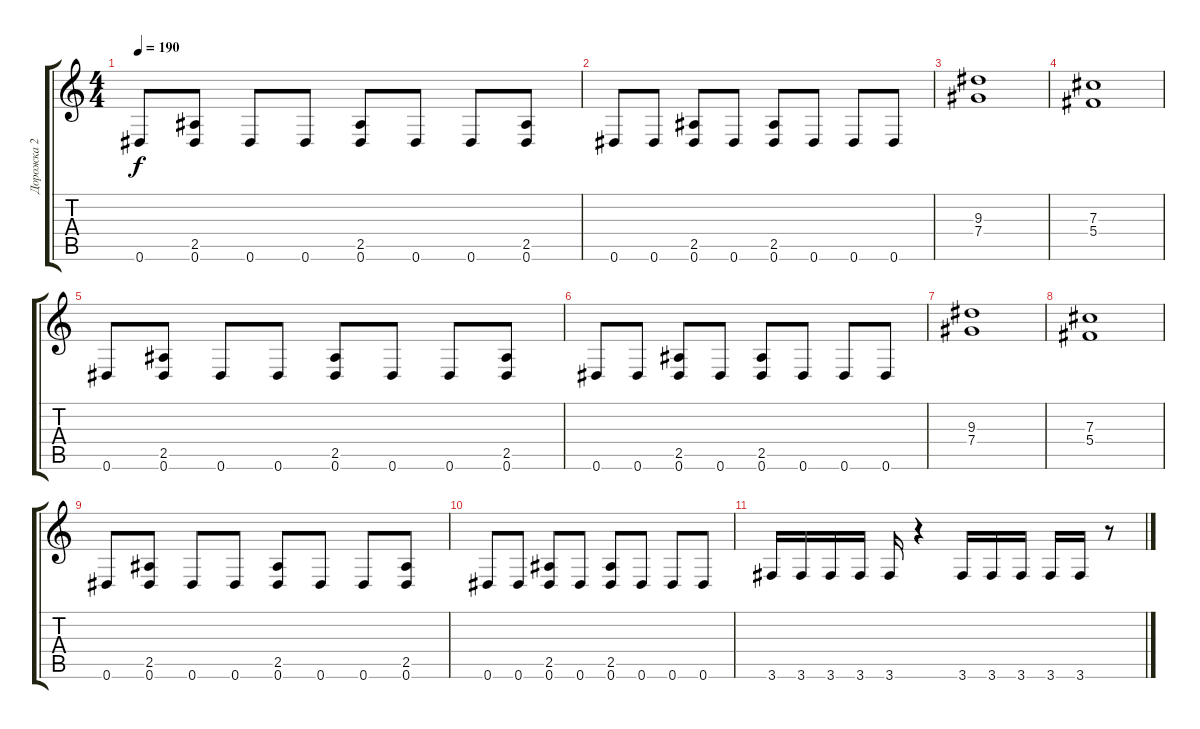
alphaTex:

\track ("Дорожка 2" "Дорожка 2") {instrument distortionguitar}
\staff {score tabs}
\tuning (Eb4 Bb3 Gb3 Db3 Ab2 Eb2) {hide}
\ts (4 4)
\tempo 190
\clef g2
\ks c
0.6.8{dy f} (2.5 0.6).8 0.6.8 0.6.8 (2.5 0.6).8 0.6.8 0.6.8 (2.5 0.6).8 |
0.6.8 0.6.8 (2.5 0.6).8 0.6.8 (2.5 0.6).8 0.6.8 0.6.8 0.6.8 |
(9.3 7.4).1 |
(7.3 5.4).1 |
0.6.8 (2.5 0.6).8 0.6.8 0.6.8 (2.5 0.6).8 0.6.8 0.6.8 (2.5 0.6).8 |
0.6.8 0.6.8 (2.5 0.6).8 0.6.8 (2.5 0.6).8 0.6.8 0.6.8 0.6.8 |
(9.3 7.4).1 |
(7.3 5.4).1 |
0.6.8 (2.5 0.6).8 0.6.8 0.6.8 (2.5 0.6).8 0.6.8 0.6.8 (2.5 0.6).8 |
0.6.8 0.6.8 (2.5 0.6).8 0.6.8 (2.5 0.6).8 0.6.8 0.6.8 0.6.8 |
3.6.16 3.6.16 3.6.16 3.6.16 3.6.16 r.4 3.6.16 3.6.16 3.6.16 3.6.16 3.6.16 r.8
